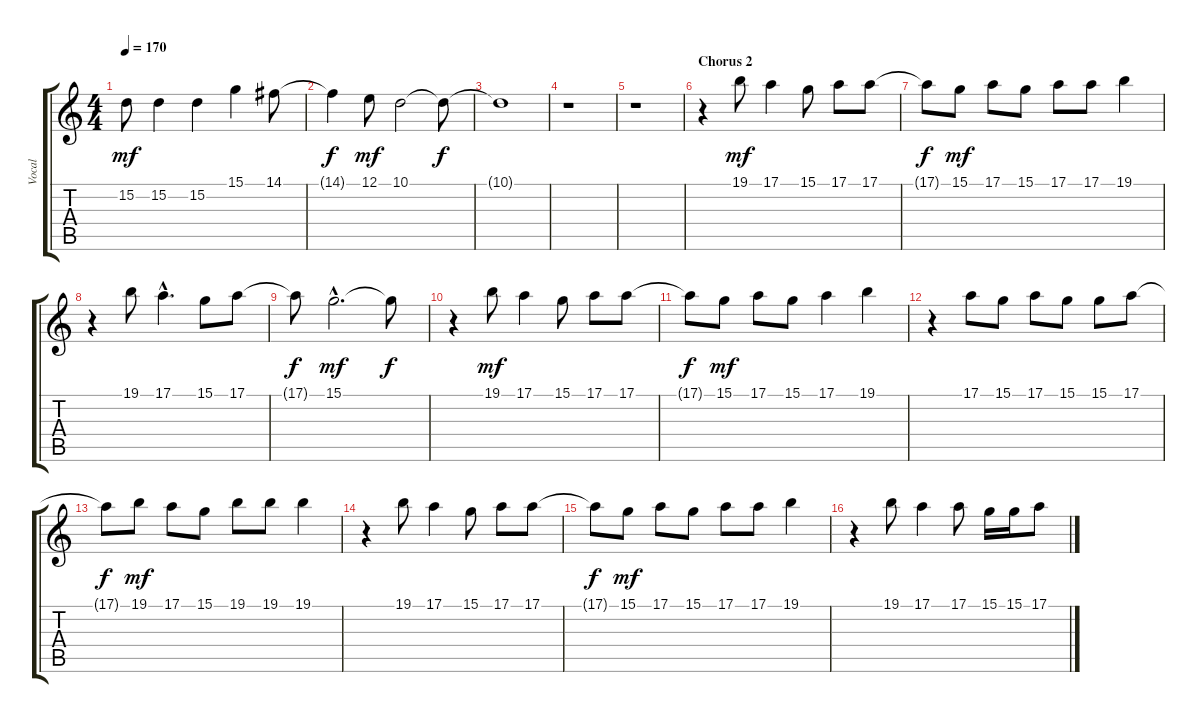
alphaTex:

\track ("Vocal" "Vocal") {instrument harpsichord}
\staff {score tabs}
\tuning (E4 B3 G3 D3 A2 E2) {hide}
\ts (4 4)
\tempo 170
\clef g2
\ks c
15.2.8{dy mf} 15.2.4 15.2.4 15.1.4 14.1.8 |
14.1{t}.4{dy f} 12.1.8{dy mf} 10.1.2 10.1{t}.8{dy f} |
10.1{t}.1 |
r.1 |
r.1 |
\section ("" "Chorus 2")
r.4 19.1.8{dy mf} 17.1.4 15.1.8 17.1.8 17.1.8 |
17.1{t}.8{dy f} 15.1.8{dy mf} 17.1.8 15.1.8 17.1.8 17.1.8 19.1.4 |
r.4 19.1.8 17.1{hac}.4{d} 15.1.8 17.1.8 |
17.1{t}.8{dy f} 15.1{hac}.2{d dy mf} 15.1{t}.8{dy f} |
r.4 19.1.8{dy mf} 17.1.4 15.1.8 17.1.8 17.1.8 |
17.1{t}.8{dy f} 15.1.8{dy mf} 17.1.8 15.1.8 17.1.4 19.1.4 |
r.4 17.1.8 15.1.8 17.1.8 15.1.8 15.1.8 17.1.8 |
17.1{t}.8{dy f} 19.1.8{dy mf} 17.1.8 15.1.8 19.1.8 19.1.8 19.1.4 |
r.4 19.1.8 17.1.4 15.1.8 17.1.8 17.1.8 |
17.1{t}.8{dy f} 15.1.8{dy mf} 17.1.8 15.1.8 17.1.8 17.1.8 19.1.4 |
r.4 19.1.8 17.1.4 17.1.8 15.1.16 15.1.16 17.1.8
